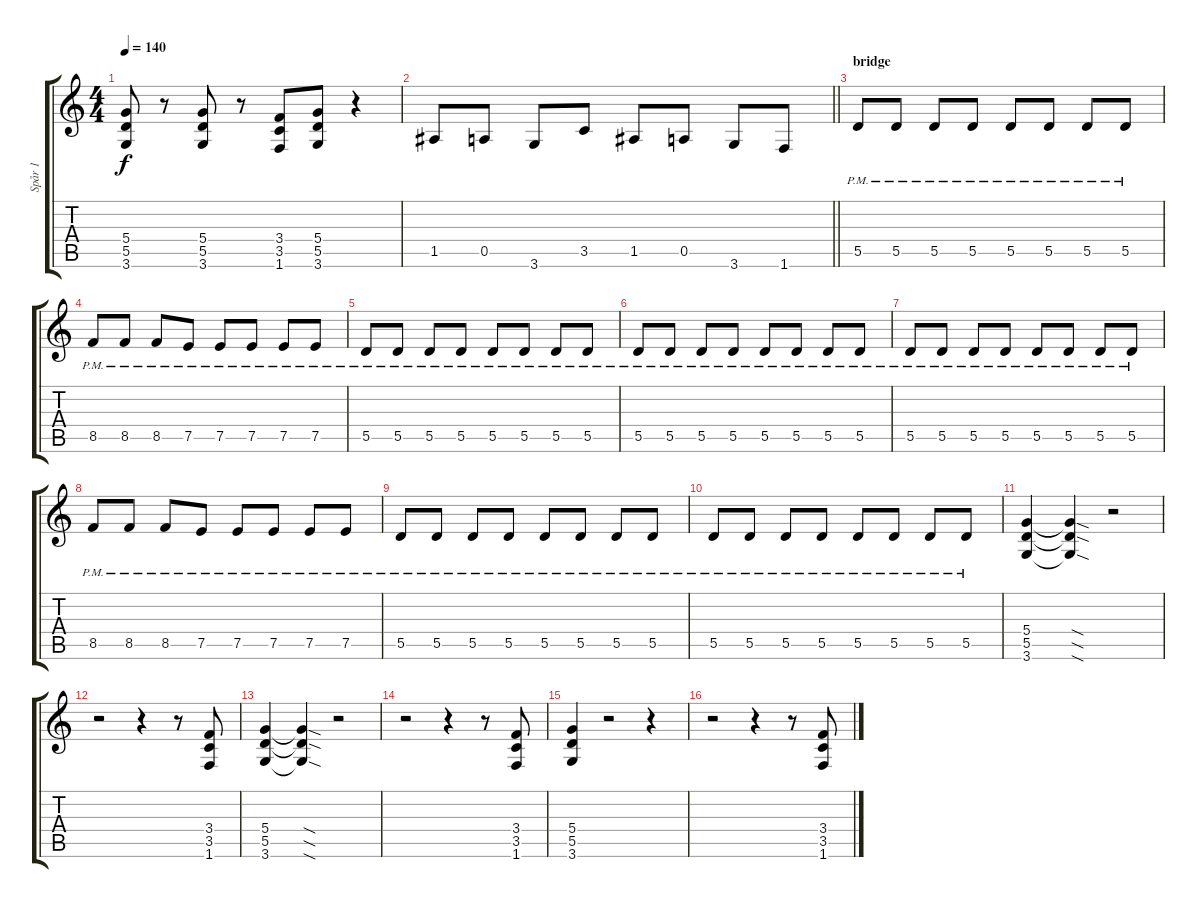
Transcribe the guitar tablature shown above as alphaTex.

\track ("Spår 1" "Spår 1") {instrument overdrivenguitar}
\staff {score tabs}
\tuning (E4 B3 G3 D3 A2 E2) {hide}
\ts (4 4)
\tempo 140
\clef g2
\ks c
(5.4 5.5 3.6).8{dy f} r.8 (5.4 5.5 3.6).8 r.8 (3.4 3.5 1.6).8 (5.4 5.5 3.6).8 r.4 |
\barLineRight lightlight
1.5.8 0.5.8 3.6.8 3.5.8 1.5.8 0.5.8 3.6.8 1.6.8 |
\section ("" "bridge")
5.5{pm}.8 5.5{pm}.8 5.5{pm}.8 5.5{pm}.8 5.5{pm}.8 5.5{pm}.8 5.5{pm}.8 5.5{pm}.8 |
8.5{pm}.8 8.5{pm}.8 8.5{pm}.8 7.5{pm}.8 7.5{pm}.8 7.5{pm}.8 7.5{pm}.8 7.5{pm}.8 |
5.5{pm}.8 5.5{pm}.8 5.5{pm}.8 5.5{pm}.8 5.5{pm}.8 5.5{pm}.8 5.5{pm}.8 5.5{pm}.8 |
5.5{pm}.8 5.5{pm}.8 5.5{pm}.8 5.5{pm}.8 5.5{pm}.8 5.5{pm}.8 5.5{pm}.8 5.5{pm}.8 |
5.5{pm}.8 5.5{pm}.8 5.5{pm}.8 5.5{pm}.8 5.5{pm}.8 5.5{pm}.8 5.5{pm}.8 5.5{pm}.8 |
8.5{pm}.8 8.5{pm}.8 8.5{pm}.8 7.5{pm}.8 7.5{pm}.8 7.5{pm}.8 7.5{pm}.8 7.5{pm}.8 |
5.5{pm}.8 5.5{pm}.8 5.5{pm}.8 5.5{pm}.8 5.5{pm}.8 5.5{pm}.8 5.5{pm}.8 5.5{pm}.8 |
5.5{pm}.8 5.5{pm}.8 5.5{pm}.8 5.5{pm}.8 5.5{pm}.8 5.5{pm}.8 5.5{pm}.8 5.5{pm}.8 |
(5.4 5.5 3.6).4 (5.4{sod t} 5.5{sod t} 3.6{sod t}).4 r.2 |
r.2 r.4 r.8 (3.4 3.5 1.6).8 |
(5.4 5.5 3.6).4 (5.4{sod t} 5.5{sod t} 3.6{sod t}).4 r.2 |
r.2 r.4 r.8 (3.4 3.5 1.6).8 |
(5.4 5.5 3.6).4 r.2 r.4 |
r.2 r.4 r.8 (3.4 3.5 1.6).8
